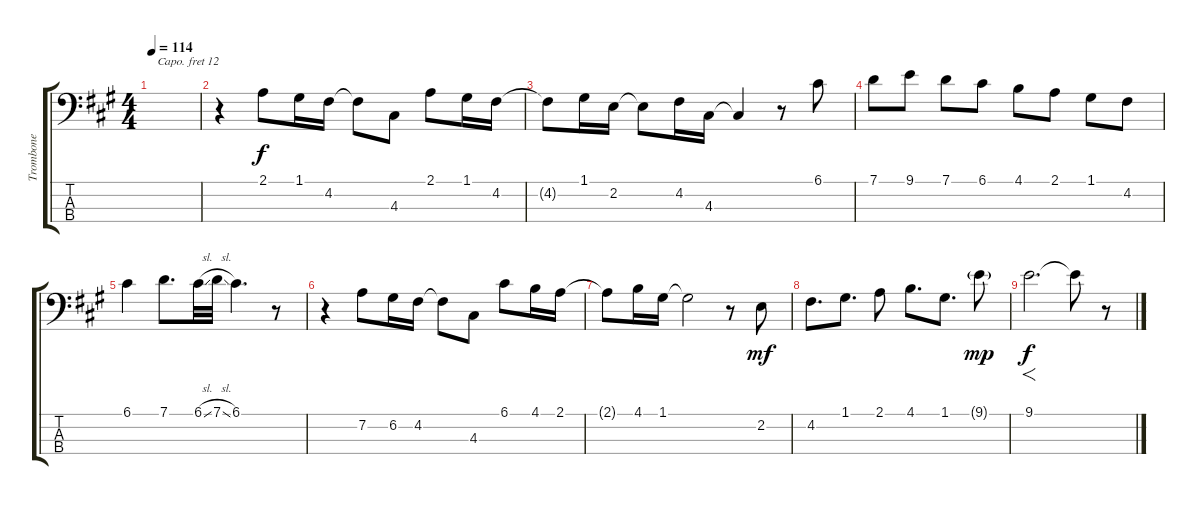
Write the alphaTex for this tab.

\track ("Trombone" "Trombone") {instrument trombone}
\staff {score tabs}
\capo 12
\tuning (G2 D2 A1 E1) {hide}
\ts (4 4)
\tempo 114
\clef f4
\ks a
|
r.4 2.1.8 1.1.16 4.2.16 4.2{t}.8 4.3.8 2.1.8 1.1.16 4.2.16 |
4.2{t}.8 1.1.16 2.2.16 2.2{t}.8 4.2.16 4.3.16 4.3{t}.4 r.8 6.1.8 |
7.1.8 9.1.8 7.1.8 6.1.8 4.1.8 2.1.8 1.1.8 4.2.8 |
6.1.4 7.1.8{d} 6.1{sl}.32 7.1{sl}.32 6.1.4{d} r.8 |
r.4 7.2.8 6.2.16 4.2.16 4.2{t}.8 4.3.8 6.1.8 4.1.16 2.1.16 |
2.1{t}.8 4.1.16 1.1.16 1.1{t}.2 r.8 2.2.8{dy mf} |
4.2.8{d} 1.1.8{d} 2.1.8 4.1.8{d} 1.1.8{d} 9.1{g}.8{dy mp} |
9.1.2{f d dy f} 9.1{t}.8 r.8
